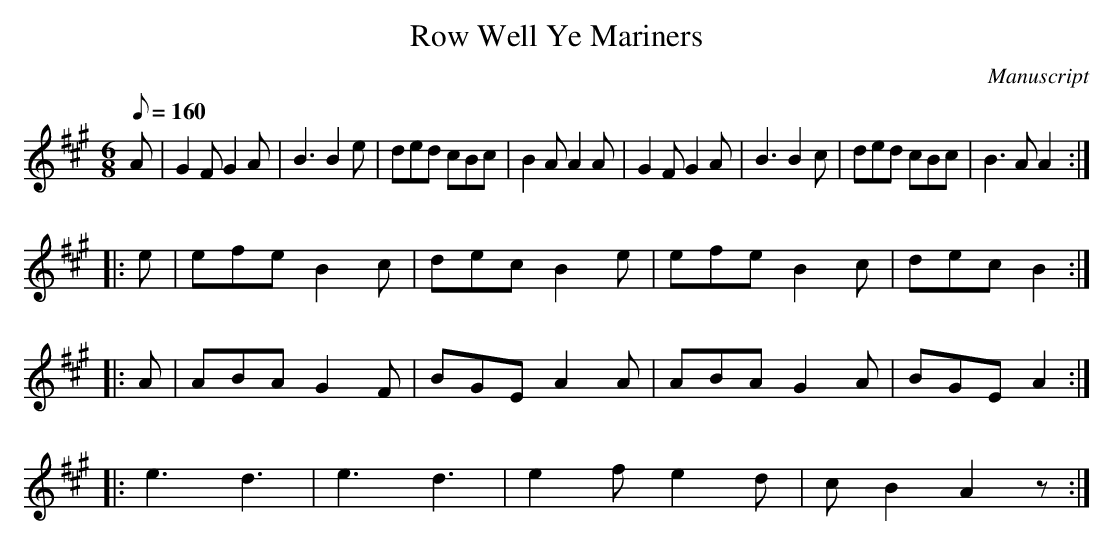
X:1
T: Row Well Ye Mariners
M:6/8
L:1/8
Q:160
O:Manuscript
K:A
A \
| G2F G2A | B3 B2e | ded cBc | B2A A2A | G2F G2A | B3 B2c | ded cBc | B3A A2 :|
|: e | efe B2c | dec B2e | efe B2c | dec B2 :|
|: A | ABA G2F | BGE A2A | ABA G2A | BGE A2 :|
|: e3 d3 | e3 d3 | e2f e2d | cB2 A2z :|
